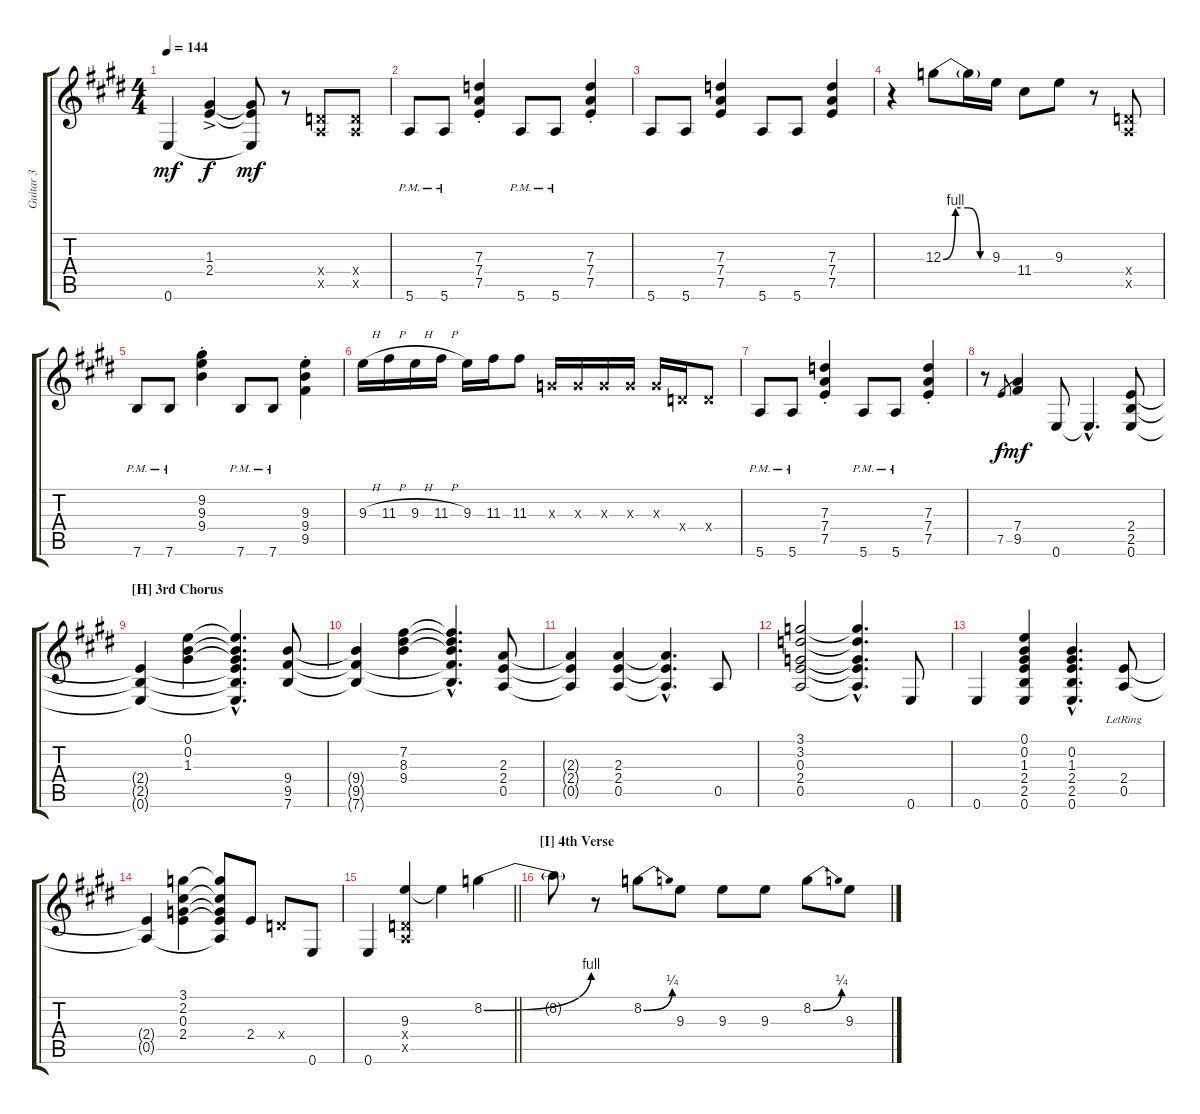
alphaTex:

\track ("Guitar 3" "Guitar 3") {instrument overdrivenguitar}
\staff {score tabs}
\tuning (E4 B3 G3 D3 A2 E2) {hide}
\ts (4 4)
\tempo 144
\clef g2
\ks e
0.6.4{dy mf} (1.3{ac} 2.4{ac}).4{dy f} (1.3{t} 2.4{t} 0.6{t}).8{dy mf} r.8 (0.4{x} 0.5{x}).8 (0.4{x} 0.5{x}).8 |
5.6{pm}.8 5.6{pm}.8 (7.3{st} 7.4{st} 7.5{st}).4 5.6{pm}.8 5.6{pm}.8 (7.3{st} 7.4{st} 7.5{st}).4 |
5.6.8 5.6.8 (7.3 7.4 7.5).4 5.6.8 5.6.8 (7.3 7.4 7.5).4 |
r.4 12.3{be (custom 0 0 15 4 30 4 45 0 60 0)}.8 12.3{t}.16 9.3.16 11.4.8 9.3.8 r.8 (0.4{x} 0.5{x}).8 |
7.6{pm}.8 7.6{pm}.8 (9.2{st} 9.3{st} 9.4{st}).4 7.6{pm}.8 7.6{pm}.8 (9.3{st} 9.4{st} 9.5{st}).4 |
9.3{h}.16 11.3{h}.16 9.3{h}.16 11.3{h}.16 9.3.16 11.3.16 11.3.8 0.3{x}.16 0.3{x}.16 0.3{x}.16 0.3{x}.16 0.3{x}.16 0.4{x}.16 0.4{x}.8 |
5.6{pm}.8 5.6{pm}.8 (7.3{st} 7.4{st} 7.5{st}).4 5.6{pm}.8 5.6{pm}.8 (7.3{st} 7.4{st} 7.5{st}).4 |
r.8 7.5.8{gr dy f} (7.4 9.5).4{dy mf} 0.6.8 0.6{hac t}.4{d} (2.4 2.5 0.6).8 |
\section ("" "[H] 3rd Chorus")
(2.4{t} 2.5{t} 0.6{t}).4 (0.1 0.2 1.3).4 (0.1{hac t} 0.2{hac t} 1.3{hac t} 2.4{hac t} 2.5{hac t} 0.6{hac t}).4{d} (9.4 9.5 7.6).8 |
(9.4{t} 9.5{t} 7.6{t}).4 (7.2 8.3 9.4).4 (7.2{hac t} 8.3{hac t} 9.4{hac t} 9.5{hac t} 7.6{hac t}).4{d} (2.3 2.4 0.5).8 |
(2.3{t} 2.4{t} 0.5{t}).4 (2.3 2.4 0.5).4 (2.3{hac t} 2.4{hac t} 0.5{hac t}).4{d} 0.5.8 |
(3.1 3.2 0.3 2.4 0.5).2 (3.1{hac t} 3.2{hac t} 0.3{hac t} 2.4{hac t} 0.5{hac t}).4{d} 0.6.8 |
0.6.4 (0.1 0.2 1.3 2.4 2.5 0.6).4 (0.2{hac} 1.3{hac} 2.4{hac} 2.5{hac} 0.6{hac}).4{d} (2.4{lr} 0.5{lr}).8 |
(2.4{t} 0.5{t}).4 (3.1 2.2 0.3 2.4).4 (3.1{t} 2.2{t} 0.3{t} 2.4{t} 0.5{t}).8 2.4.8 0.4{x}.8 0.6.8 |
\barLineRight lightlight
0.6.4 (9.3 0.4{x} 0.5{x}).4 9.3{t}.4 8.2{be (bend 0 0 60 4)}.4 |
\section ("" "[I] 4th Verse")
8.2{t}.8 r.8 8.2{be (bend 0 0 60 1)}.8 9.3.8 9.3.8 9.3.8 8.2{be (bend 0 0 60 1)}.8 9.3.8
